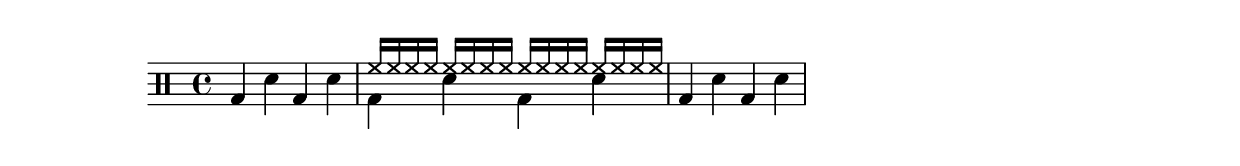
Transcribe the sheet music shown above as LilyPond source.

\version "2.14.0"

\header{ texidoc = "In a DrumStaff, automatic polyphony can be used without
                    explicitly initializing separate voices."
       }

\score {
  \new DrumStaff {
    \drummode {
      bd4 sn4 bd4 sn4
      << { \repeat unfold 16 hh16 } \\ { bd4 sn4 bd4 sn4 } >>
      bd4 sn4 bd4 sn4
    }
  }
}